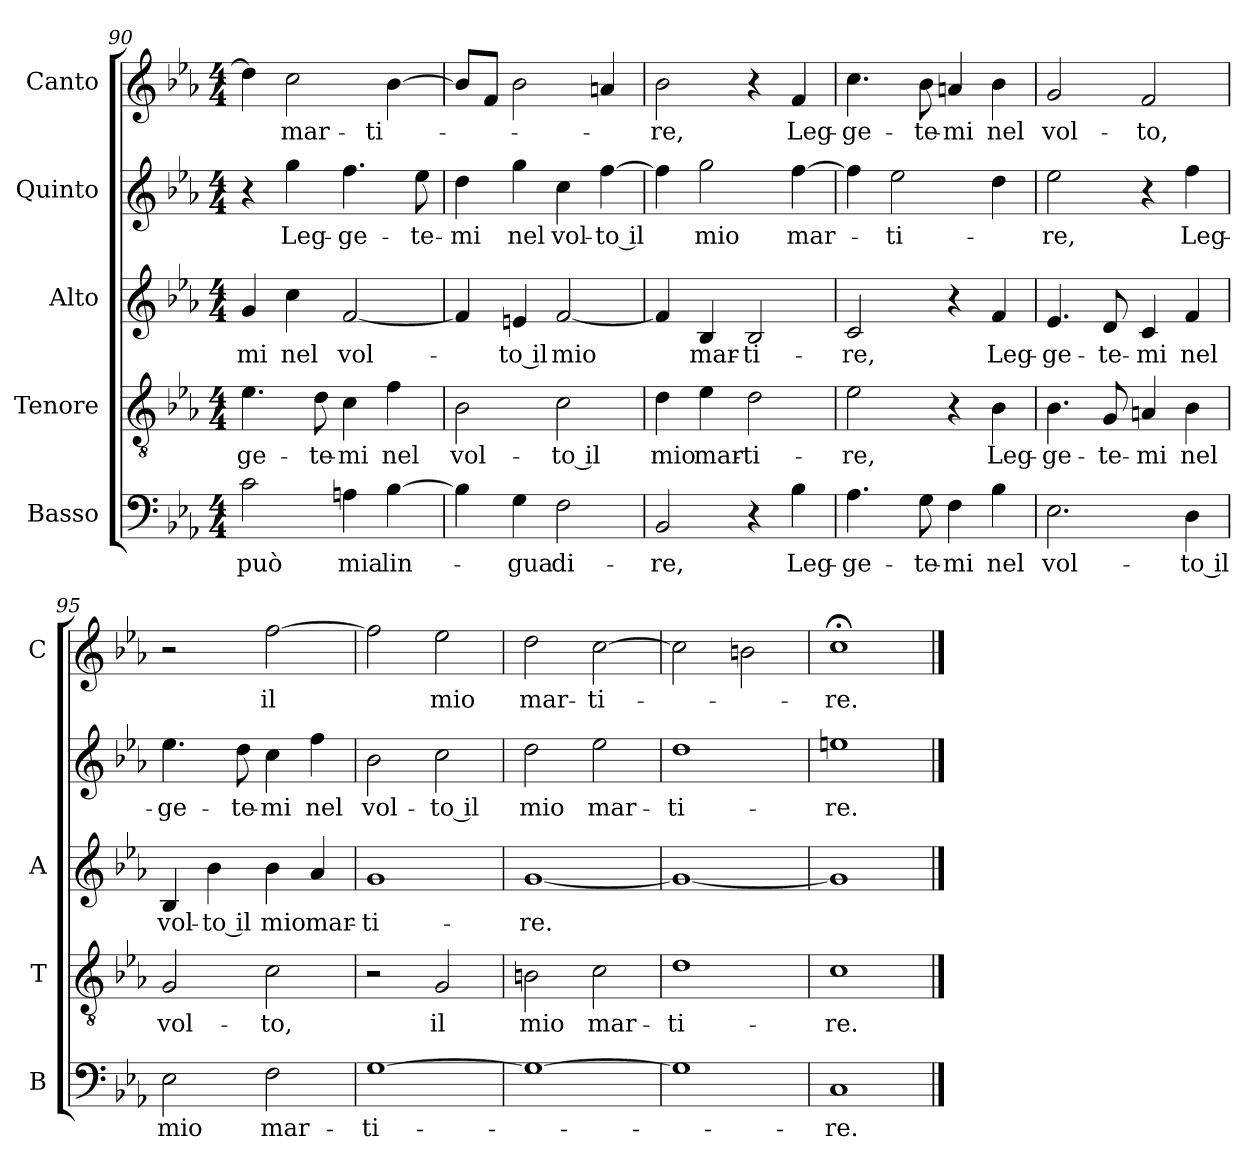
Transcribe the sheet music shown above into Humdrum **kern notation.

**kern	**text	**kern	**text	**kern	**text	**kern	**text	**kern	**text
*part5	*part5	*part4	*part4	*part3	*part3	*part2	*part2	*part1	*part1
*staff5	*staff5	*staff4	*staff4	*staff3	*staff3	*staff2	*staff2	*staff1	*staff1
*I"Basso	*	*I"Tenore	*	*I"Alto	*	*I"Quinto	*	*I"Canto	*
*I'B	*	*I'T	*	*I'A	*	*	*	*I'C	*
*clefF4	*	*clefGv2	*	*clefG2	*	*clefG2	*	*clefG2	*
*k[b-e-a-]	*	*k[b-e-a-]	*	*k[b-e-a-]	*	*k[b-e-a-]	*	*k[b-e-a-]	*
*E-:	*	*E-:	*	*E-:	*	*E-:	*	*E-:	*
*M4/4	*	*M4/4	*	*M4/4	*	*M4/4	*	*M4/4	*
=90	=90	=90	=90	=90	=90	=90	=90	=90	=90
!	!LO:LY:b	!	!LO:LY:b	!	!LO:LY:b	!	!	!	!
2c\	può	4.e-\	-ge-	4g/	-mi	4r	.	4dd\]	.
!	!	!	!	!	!LO:LY:b	!	!LO:LY:b	!	!LO:LY:b
.	.	.	.	4cc\	nel	4gg\	Leg-	2cc\	mar-
!	!	!	!LO:LY:b	!	!	!	!	!	!
.	.	8d\	-te-	.	.	.	.	.	.
!	!LO:LY:b	!	!LO:LY:b	!	!LO:LY:b	!	!LO:LY:b	!	!
4An\	mia	4c\	-mi	[2f/	vol-	4.ff\	-ge-	.	.
!	!LO:LY:b	!	!LO:LY:b	!	!	!	!	!	!LO:LY:b
[4B-\	lin-	4f\	nel	.	.	.	.	[4b-\	-ti-
!	!	!	!	!	!	!	!LO:LY:b	!	!
.	.	.	.	.	.	8ee-\	-te-	.	.
=91	=91	=91	=91	=91	=91	=91	=91	=91	=91
!	!	!	!LO:LY:b	!	!	!	!LO:LY:b	!	!
4B-\]	.	2B-\	vol-	4f/]	.	4dd\	-mi	8b-/L]	.
.	.	.	.	.	.	.	.	8f/J	.
!	!LO:LY:b	!	!	!	!LO:LY:b	!	!LO:LY:b	!	!
4G\	-gua	.	.	4en/	-to il	4gg\	nel	2b-\	.
!	!LO:LY:b	!	!LO:LY:b	!	!LO:LY:b	!	!LO:LY:b	!	!
2F\	di-	2c\	-to il	[2f/	mio	4cc\	vol-	.	.
!	!	!	!	!	!	!	!LO:LY:b	!	!
.	.	.	.	.	.	[4ff\	-to il	4an/	.
!!LO:LB:g=z
=92	=92	=92	=92	=92	=92	=92	=92	=92	=92
!	!LO:LY:b	!	!LO:LY:b	!	!	!	!	!	!LO:LY:b
2BB-/	-re,	4d\	mio	4f/]	.	4ff\]	.	2b-\	-re,
!	!	!	!LO:LY:b	!	!LO:LY:b	!	!LO:LY:b	!	!
.	.	4e-\	mar-	4B-/	mar-	2gg\	mio	.	.
!	!	!	!LO:LY:b	!	!LO:LY:b	!	!	!	!
4r	.	2d\	-ti-	2B-/	-ti-	.	.	4r	.
!	!LO:LY:b	!	!	!	!	!	!LO:LY:b	!	!LO:LY:b
4B-\	Leg-	.	.	.	.	[4ff\	mar-	4f/	Leg-
=93	=93	=93	=93	=93	=93	=93	=93	=93	=93
!	!LO:LY:b	!	!LO:LY:b	!	!LO:LY:b	!	!	!	!LO:LY:b
4.A-\	-ge-	2e-\	-re,	2c/	-re,	4ff\]	.	4.cc\	-ge-
!	!	!	!	!	!	!	!LO:LY:b	!	!
.	.	.	.	.	.	2ee-\	-ti-	.	.
!	!LO:LY:b	!	!	!	!	!	!	!	!LO:LY:b
8G\	-te-	.	.	.	.	.	.	8b-\	-te-
!	!LO:LY:b	!	!	!	!	!	!	!	!LO:LY:b
4F\	-mi	4r	.	4r	.	.	.	4an/	-mi
!	!LO:LY:b	!	!LO:LY:b	!	!LO:LY:b	!	!	!	!LO:LY:b
4B-\	nel	4B-\	Leg-	4f/	Leg-	4dd\	.	4b-\	nel
=94	=94	=94	=94	=94	=94	=94	=94	=94	=94
!	!LO:LY:b	!	!LO:LY:b	!	!LO:LY:b	!	!LO:LY:b	!	!LO:LY:b
2.E-\	vol-	4.B-\	-ge-	4.e-/	-ge-	2ee-\	-re,	2g/	vol-
!	!	!	!LO:LY:b	!	!LO:LY:b	!	!	!	!
.	.	8G/	-te-	8d/	-te-	.	.	.	.
!	!	!	!LO:LY:b	!	!LO:LY:b	!	!	!	!LO:LY:b
.	.	4An/	-mi	4c/	-mi	4r	.	2f/	-to,
!	!LO:LY:b	!	!LO:LY:b	!	!LO:LY:b	!	!LO:LY:b	!	!
4D\	-to il	4B-\	nel	4f/	nel	4ff\	Leg-	.	.
=95	=95	=95	=95	=95	=95	=95	=95	=95	=95
!	!LO:LY:b	!	!LO:LY:b	!	!LO:LY:b	!	!LO:LY:b	!	!
2E-\	mio	2G/	vol-	4B-/	vol-	4.ee-\	-ge-	2r	.
!	!	!	!	!	!LO:LY:b	!	!	!	!
.	.	.	.	4b-\	-to il	.	.	.	.
!	!	!	!	!	!	!	!LO:LY:b	!	!
.	.	.	.	.	.	8dd\	-te-	.	.
!	!LO:LY:b	!	!LO:LY:b	!	!LO:LY:b	!	!LO:LY:b	!	!LO:LY:b
2F\	mar-	2c\	-to,	4b-\	mio	4cc\	-mi	[2ff\	il
!	!	!	!	!	!LO:LY:b	!	!LO:LY:b	!	!
.	.	.	.	4a-/	mar-	4ff\	nel	.	.
=96	=96	=96	=96	=96	=96	=96	=96	=96	=96
!	!LO:LY:b	!	!	!	!LO:LY:b	!	!LO:LY:b	!	!
[1G	-ti-	2r	.	1g	-ti-	2b-\	vol-	2ff\]	.
!	!	!	!LO:LY:b	!	!	!	!LO:LY:b	!	!LO:LY:b
.	.	2G/	il	.	.	2cc\	-to il	2ee-\	mio
=97	=97	=97	=97	=97	=97	=97	=97	=97	=97
!	!	!	!LO:LY:b	!	!LO:LY:b	!	!LO:LY:b	!	!LO:LY:b
1G_	.	2Bn\	mio	[1g	-re.	2dd\	mio	2dd\	mar-
!	!	!	!LO:LY:b	!	!	!	!LO:LY:b	!	!LO:LY:b
.	.	2c\	mar-	.	.	2ee-\	mar-	[2cc\	-ti-
=98	=98	=98	=98	=98	=98	=98	=98	=98	=98
!	!	!	!LO:LY:b	!	!	!	!LO:LY:b	!	!
1G]	.	1d	-ti-	1g_	.	1dd	-ti-	2cc\]	.
.	.	.	.	.	.	.	.	2bn\	.
=99	=99	=99	=99	=99	=99	=99	=99	=99	=99
!	!LO:LY:b	!	!LO:LY:b	!	!	!	!LO:LY:b	!	!LO:LY:b
1C	-re.	1c	-re.	1g]	.	1een	-re.	1cc;<	-re.
==	==	==	==	==	==	==	==	==	==
*-	*-	*-	*-	*-	*-	*-	*-	*-	*-
